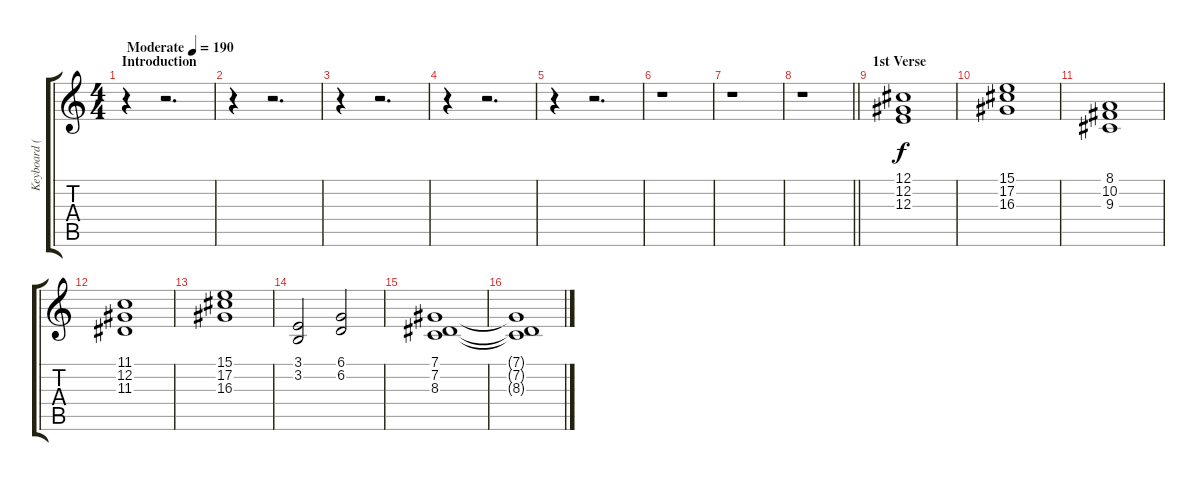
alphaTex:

\track ("Keyboard (Main Keyboard)" "Keyboard (") {instrument stringensemble1}
\staff {score tabs}
\tuning (Db4 Ab3 E3 B2 Gb2 Db2) {hide}
\ts (4 4)
\section ("" "Introduction")
\tempo (190 "Moderate")
\clef g2
\ks c
r.4{dy f instrument stringensemble1} r.2{d} |
r.4 r.2{d} |
r.4 r.2{d} |
r.4 r.2{d} |
r.4 r.2{d} |
r.1 |
r.1 |
\barLineRight lightlight
r.1 |
\section ("" "1st Verse")
(12.1 12.2 12.3).1 |
(15.1 17.2 16.3).1 |
(8.1 10.2 9.3).1 |
(11.1 12.2 11.3).1 |
(15.1 17.2 16.3).1 |
(3.1 3.2).2 (6.1 6.2).2 |
(7.1 7.2 8.3).1 |
(7.1{t} 7.2{t} 8.3{t}).1
